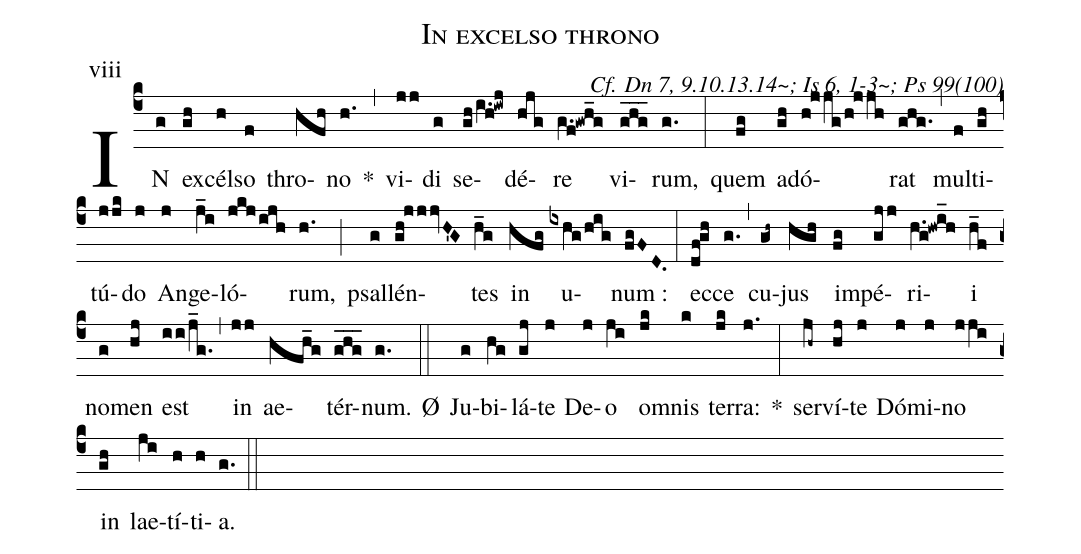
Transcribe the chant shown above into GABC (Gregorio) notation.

name:In excelso throno;
commentary: Cf. Dn 7, 9.10.13.14~; Is 6, 1-3~; Ps 99(100);
mode:viii;
%%
(c4) IN(g) ex(gh)cél(h)so(f) thro(hfh)no(h.) *(,) vi(jj)di(g) se(gh/i.h!iwj)dé(hjg)re(g.f!gwh_g) vi(g_h_g_)rum,(g.) (:) quem(fg) a(gh)dó(h!jjg/h!jjh)rat(ghg.) (,) mul(f)ti(gh)tú(jjk)do(j) An(j)ge(j_i)ló(jkj/ijh)rum,(h.) (;) psal(g)lén(gh!jjjvH'G)tes(h_g) in(hfg) u(ixhg/hig)num~:(fgFD.) (:) ec(df!gh)ce(g.) (,) cu(gh~)jus(hgh) im(fg)pé(gjj)ri(h.g!hwi_h)i(h_f) no(g)men(hj) est(ii/j_g.) (,) in(jj) ae(hfh_g)tér(g_h_g_)num.(g.) Ø(::) Ju(g)bi(hg)lá(gj)te(j) De(j)o(ji) o(jk)mnis(k) ter(jk)ra:(j.) *(:) ser(jh~)ví(hj)te(j) Dó(j)mi(j)no(jji) in(gh) lae(ji)tí(h)ti(h)a.(g.) (::)
